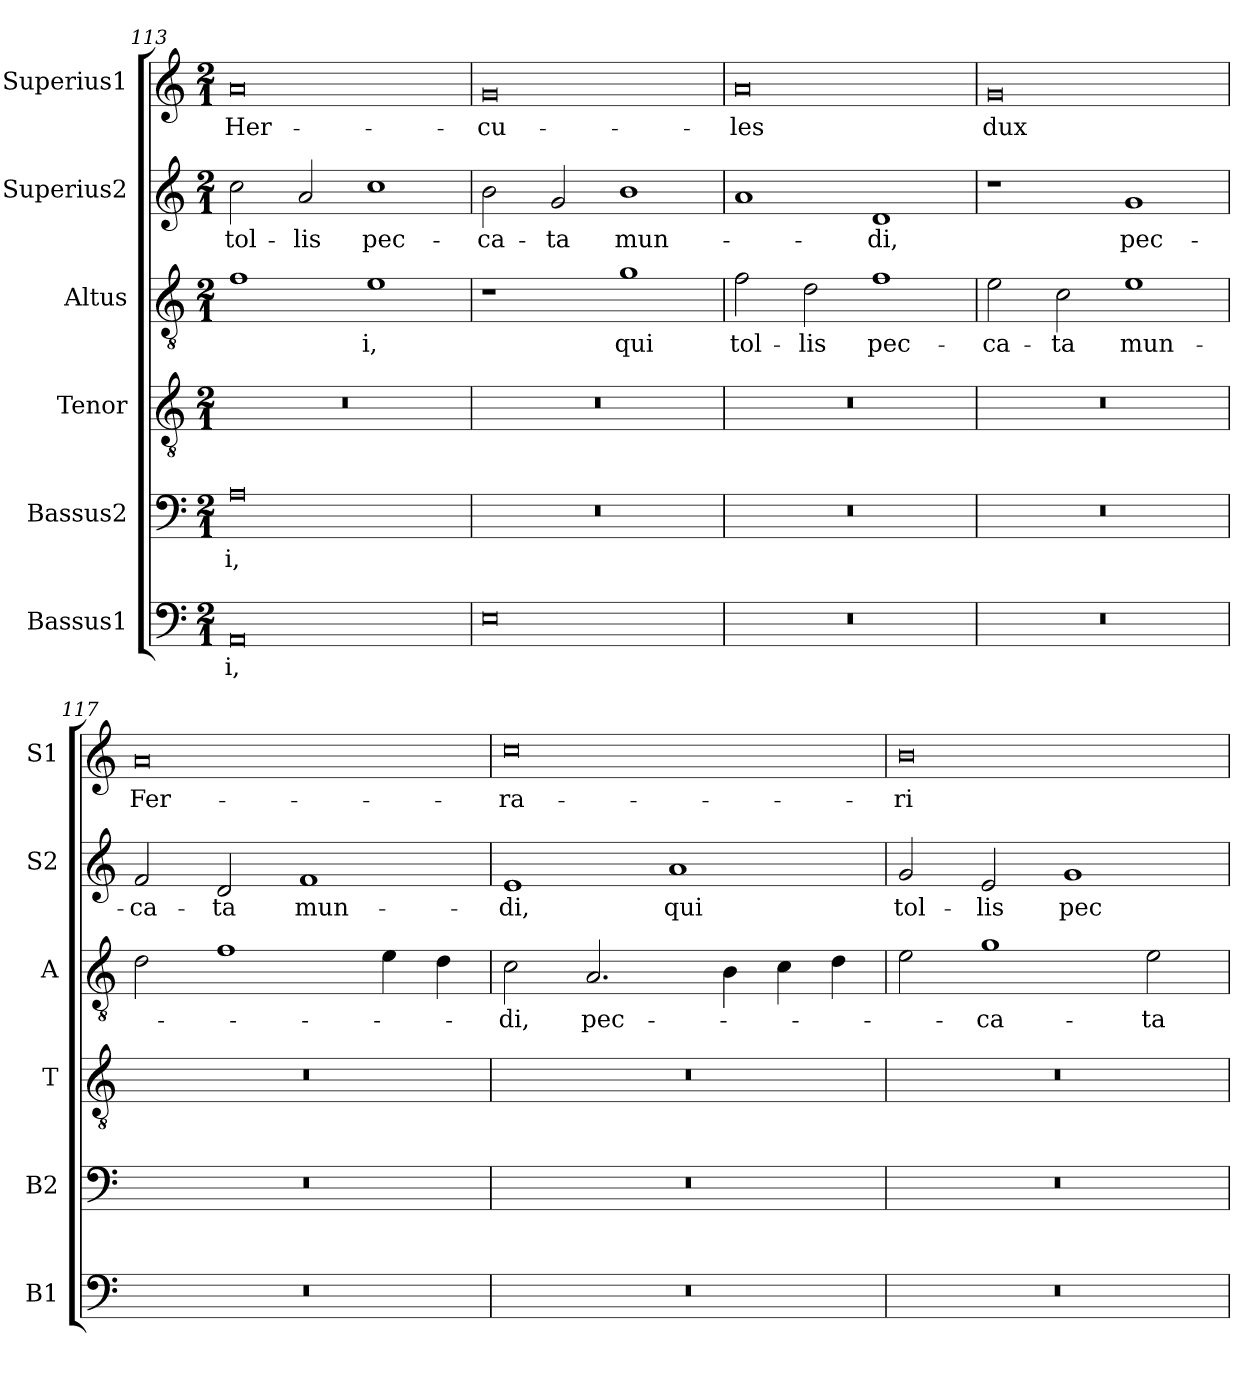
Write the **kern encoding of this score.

**kern	**text	**kern	**text	**kern	**kern	**text	**kern	**text	**kern	**text
*part6	*part6	*part5	*part5	*part4	*part3	*part3	*part2	*part2	*part1	*part1
*staff6	*staff6	*staff5	*staff5	*staff4	*staff3	*staff3	*staff2	*staff2	*staff1	*staff1
*I"Bassus1	*	*I"Bassus2	*	*I"Tenor	*I"Altus	*	*I"Superius2	*	*I"Superius1	*
*I'B1	*	*I'B2	*	*I'T	*I'A	*	*I'S2	*	*I'S1	*
*clefF4	*	*clefF4	*	*clefGv2	*clefGv2	*	*clefG2	*	*clefG2	*
*k[]	*	*k[]	*	*k[]	*k[]	*	*k[]	*	*k[]	*
*M2/1	*	*M2/1	*	*M2/1	*M2/1	*	*M2/1	*	*M2/1	*
=113	=113	=113	=113	=113	=113	=113	=113	=113	=113	=113
0AA	-i,	0A	-i,	0r	1f	.	2cc\	tol-	0a	Her-
.	.	.	.	.	.	.	2a/	-lis	.	.
.	.	.	.	.	1e	-i,	1cc	pec-	.	.
=114	=114	=114	=114	=114	=114	=114	=114	=114	=114	=114
0E	.	0r	.	0r	1r	.	2b\	-ca-	0g	-cu-
.	.	.	.	.	.	.	2g/	-ta	.	.
.	.	.	.	.	1g	qui	1b	mun-	.	.
=115	=115	=115	=115	=115	=115	=115	=115	=115	=115	=115
0r	.	0r	.	0r	2f\	tol-	1a	.	0a	-les
.	.	.	.	.	2d\	-lis	.	.	.	.
.	.	.	.	.	1f	pec-	1d	-di,	.	.
=116	=116	=116	=116	=116	=116	=116	=116	=116	=116	=116
0r	.	0r	.	0r	2e\	-ca-	1r	.	0g	dux
.	.	.	.	.	2c\	-ta	.	.	.	.
.	.	.	.	.	1e	mun-	1g	pec-	.	.
=117	=117	=117	=117	=117	=117	=117	=117	=117	=117	=117
0r	.	0r	.	0r	2d\	.	2f/	-ca-	0a	Fer-
.	.	.	.	.	1f	.	2d/	-ta	.	.
.	.	.	.	.	.	.	1f	mun-	.	.
.	.	.	.	.	4e\	.	.	.	.	.
.	.	.	.	.	4d\	.	.	.	.	.
=118	=118	=118	=118	=118	=118	=118	=118	=118	=118	=118
0r	.	0r	.	0r	2c\	-di,	1e	-di,	0cc	-ra-
.	.	.	.	.	2.A/	pec-	.	.	.	.
.	.	.	.	.	.	.	1a	qui	.	.
.	.	.	.	.	4B\	.	.	.	.	.
.	.	.	.	.	4c\	.	.	.	.	.
.	.	.	.	.	4d\	.	.	.	.	.
=119	=119	=119	=119	=119	=119	=119	=119	=119	=119	=119
0r	.	0r	.	0r	2e\	.	2g/	tol-	0b	-ri-
.	.	.	.	.	1g	-ca-	2e/	-lis	.	.
.	.	.	.	.	.	.	1g	pec-	.	.
.	.	.	.	.	2e\	-ta	.	.	.	.
=	=	=	=	=	=	=	=	=	=	=
*-	*-	*-	*-	*-	*-	*-	*-	*-	*-	*-
